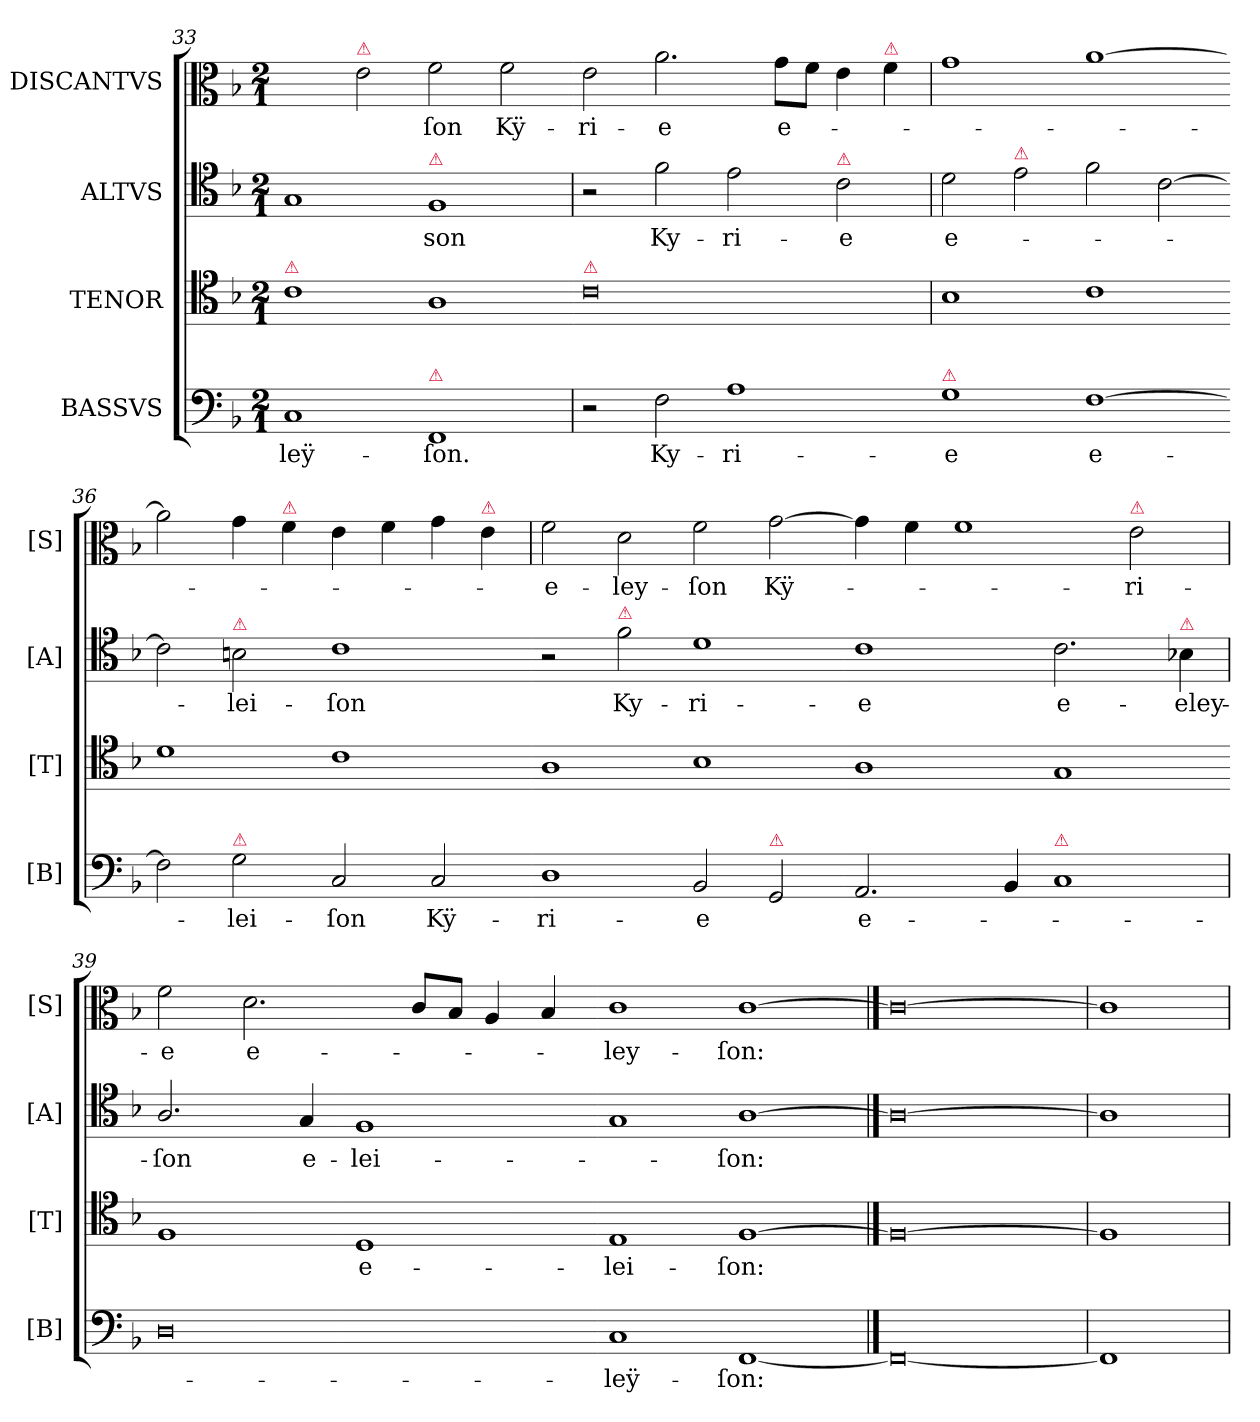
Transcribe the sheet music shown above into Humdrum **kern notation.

**kern	**text	**kern	**text	**kern	**text	**kern	**text
*part4	*part4	*part3	*part3	*part2	*part2	*part1	*part1
*staff4	*staff4	*staff3	*staff3	*staff2	*staff2	*staff1	*staff1
*I"BASSVS	*	*I"TENOR	*	*I"ALTVS	*	*I"DISCANTVS	*
*I'[B]	*	*I'[T]	*	*I'[A]	*	*I'[S]	*
*clefF4	*	*clefC4	*	*clefC4	*	*clefC3	*
*k[b-]	*	*k[b-]	*	*k[b-]	*	*k[b-]	*
*M2/1	*	*M2/1	*	*M2/1	*	*M2/1	*
=33	=33	=33	=33	=33	=33	=33	=33
!	!	!LO:TX:a:color=crimson:t=⚠	!	!	!	!	!
1C	-leÿ-	1c	.	1G	.	2ryy	.
!	!	!	!	!	!	!LO:TX:a:color=crimson:t=⚠	!
.	.	.	.	.	.	2e\	.
!	!	!	!	!LO:TX:a:color=crimson:t=⚠	!	!	!
!LO:TX:a:color=crimson:t=⚠	!	!	!	!	!	!	!
!	!	!	!	!	!LO:LY:i	!	!
1FF	-ſon.	1A	.	1F	-son	2f\	-ſon
.	.	.	.	.	.	2f\	Kÿ-
=34	=34-	=34-	=34-	=34	=34-	=34-	=34-
!	!	!LO:TX:a:color=crimson:t=⚠	!	!	!	!	!
2r	.	0c	.	2r	.	2e\	-ri-
2F\	Ky-	.	.	2f\	Ky-	2.a\	-e
1A	-ri-	.	.	2e\	-ri-	.	.
.	.	.	.	.	.	8g\L	e-
.	.	.	.	.	.	8f\J	.
!	!	!	!	!LO:TX:a:color=crimson:t=⚠	!	!	!
.	.	.	.	2c\	-e	4e\	.
!	!	!	!	!	!	!LO:TX:a:color=crimson:t=⚠	!
.	.	.	.	.	.	4f\	.
=35-	=35	=35	=35	=35	=35	=35	=35
!LO:TX:a:color=crimson:t=⚠	!	!	!	!	!	!	!
1G	-e	1B-	.	2d\	e-	1g	.
!	!	!	!	!LO:TX:a:color=crimson:t=⚠	!	!	!
.	.	.	.	2e\	.	.	.
[1F	e-	1c	.	2f\	.	[1a	.
.	.	.	.	[2c\	.	.	.
=36-	=36-	=36-	=36-	=36-	=36-	=36-	=36-
2F]	.	1d	.	2c\]	.	2a]	.
!	!	!	!	!LO:TX:a:color=crimson:t=⚠	!	!	!
!LO:TX:a:color=crimson:t=⚠	!	!	!	!	!	!	!
2G\	-lei-	.	.	2Bn\	-lei-	4g\	.
!	!	!	!	!	!	!LO:TX:a:color=crimson:t=⚠	!
.	.	.	.	.	.	4f\	.
2C/	-ſon	1c	.	1c	-ſon	4e\	.
.	.	.	.	.	.	4f\	.
2C/	Kÿ-	.	.	.	.	4g\	.
!	!	!	!	!	!	!LO:TX:a:color=crimson:t=⚠	!
.	.	.	.	.	.	4e\	.
=37-	=37	=37-	=37	=37-	=37	=37	=37
1D	-ri-	1A	.	2r	.	2f\	-e-
!	!	!	!	!LO:TX:a:color=crimson:t=⚠	!	!	!
.	.	.	.	2f\	Ky-	2d\	-ley-
2BB-/	-e	1B-	.	1d	-ri-	2f\	-ſon
!LO:TX:a:color=crimson:t=⚠	!	!	!	!	!	!	!
2GG/	.	.	.	.	.	[2g\	Kÿ-
=38-	=38-	=38-	=38-	=38-	=38-	=38-	=38-
2.AA/	e-	1A	.	1c	-e	4g\]	.
.	.	.	.	.	.	4f\	.
.	.	.	.	.	.	1f	.
4BB-/	.	.	.	.	.	.	.
!LO:TX:a:color=crimson:t=⚠	!	!	!	!	!	!	!
1C	.	1G	.	2.c\	e-	.	.
!	!	!	!	!	!	!LO:TX:a:color=crimson:t=⚠	!
.	.	.	.	.	.	2e\	-ri-
!	!	!	!	!LO:TX:a:color=crimson:t=⚠	!	!	!
.	.	.	.	4B-X\	-eley-	.	.
=39	=39	=39-	=39	=39	=39	=39	=39
0D	.	1F	.	2.A/	-ſon	2f\	-e
.	.	.	.	.	.	2.d\	e-
.	.	.	.	4G/	e-	.	.
.	.	1D	e-	1F	-lei-	.	.
.	.	.	.	.	.	8c/L	.
.	.	.	.	.	.	8B-/J	.
.	.	.	.	.	.	4A/	.
.	.	.	.	.	.	4B-/	.
=40-	=40-	=40-	=40-	=40-	=40-	=40-	=40-
1C	-leÿ-	1E	-lei-	1G	.	1c	-ley-
[1FF/	-ſon:	[1F\	-ſon:	[1A\	-ſon:	[1c\	-ſon:
==41	==41	==41	==41	==41	==41	==41	==41
0FF/_	.	0F\_	.	0A\_	.	0c\_	.
=42	=42	=42	=42	=42	=42	=42	=42
1FF/]	.	1F\]	.	1A\]	.	1c\]	.
=	=	=	=	=	=	=	=
*-	*-	*-	*-	*-	*-	*-	*-
